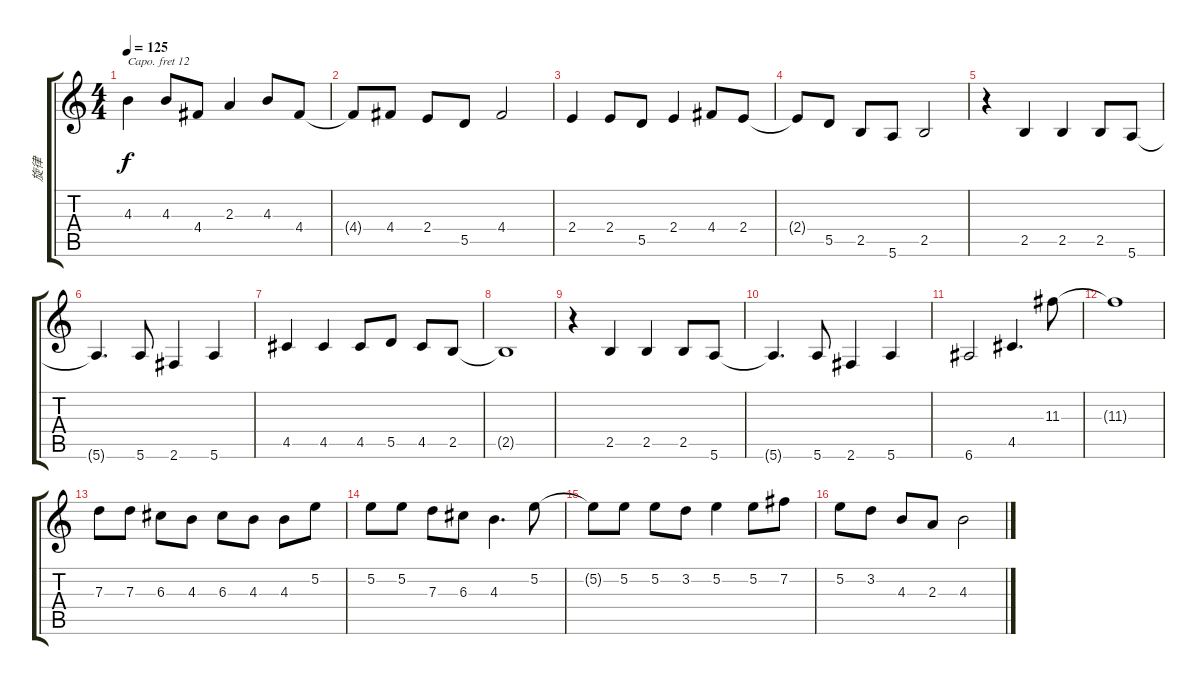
\track ("旋律" "旋律") {instrument trumpet}
\staff {score tabs}
\capo 12
\tuning (E4 B3 G3 D3 A2 E2) {hide}
\ts (4 4)
\tempo 125
\clef g2
\ks c
4.3.4{dy f} 4.3.8 4.4.8 2.3.4 4.3.8 4.4.8 |
4.4{t}.8 4.4.8 2.4.8 5.5.8 4.4.2 |
2.4.4 2.4.8 5.5.8 2.4.4 4.4.8 2.4.8 |
2.4{t}.8 5.5.8 2.5.8 5.6.8 2.5.2 |
r.4 2.5.4 2.5.4 2.5.8 5.6.8 |
5.6{t}.4{d} 5.6.8 2.6.4 5.6.4 |
4.5.4 4.5.4 4.5.8 5.5.8 4.5.8 2.5.8 |
2.5{t}.1 |
r.4 2.5.4 2.5.4 2.5.8 5.6.8 |
5.6{t}.4{d} 5.6.8 2.6.4 5.6.4 |
6.6.2 4.5.4{d} 11.3.8 |
11.3{t}.1 |
7.3.8 7.3.8 6.3.8 4.3.8 6.3.8 4.3.8 4.3.8 5.2.8 |
5.2.8 5.2.8 7.3.8 6.3.8 4.3.4{d} 5.2.8 |
5.2{t}.8 5.2.8 5.2.8 3.2.8 5.2.4 5.2.8 7.2.8 |
5.2.8 3.2.8 4.3.8 2.3.8 4.3.2
